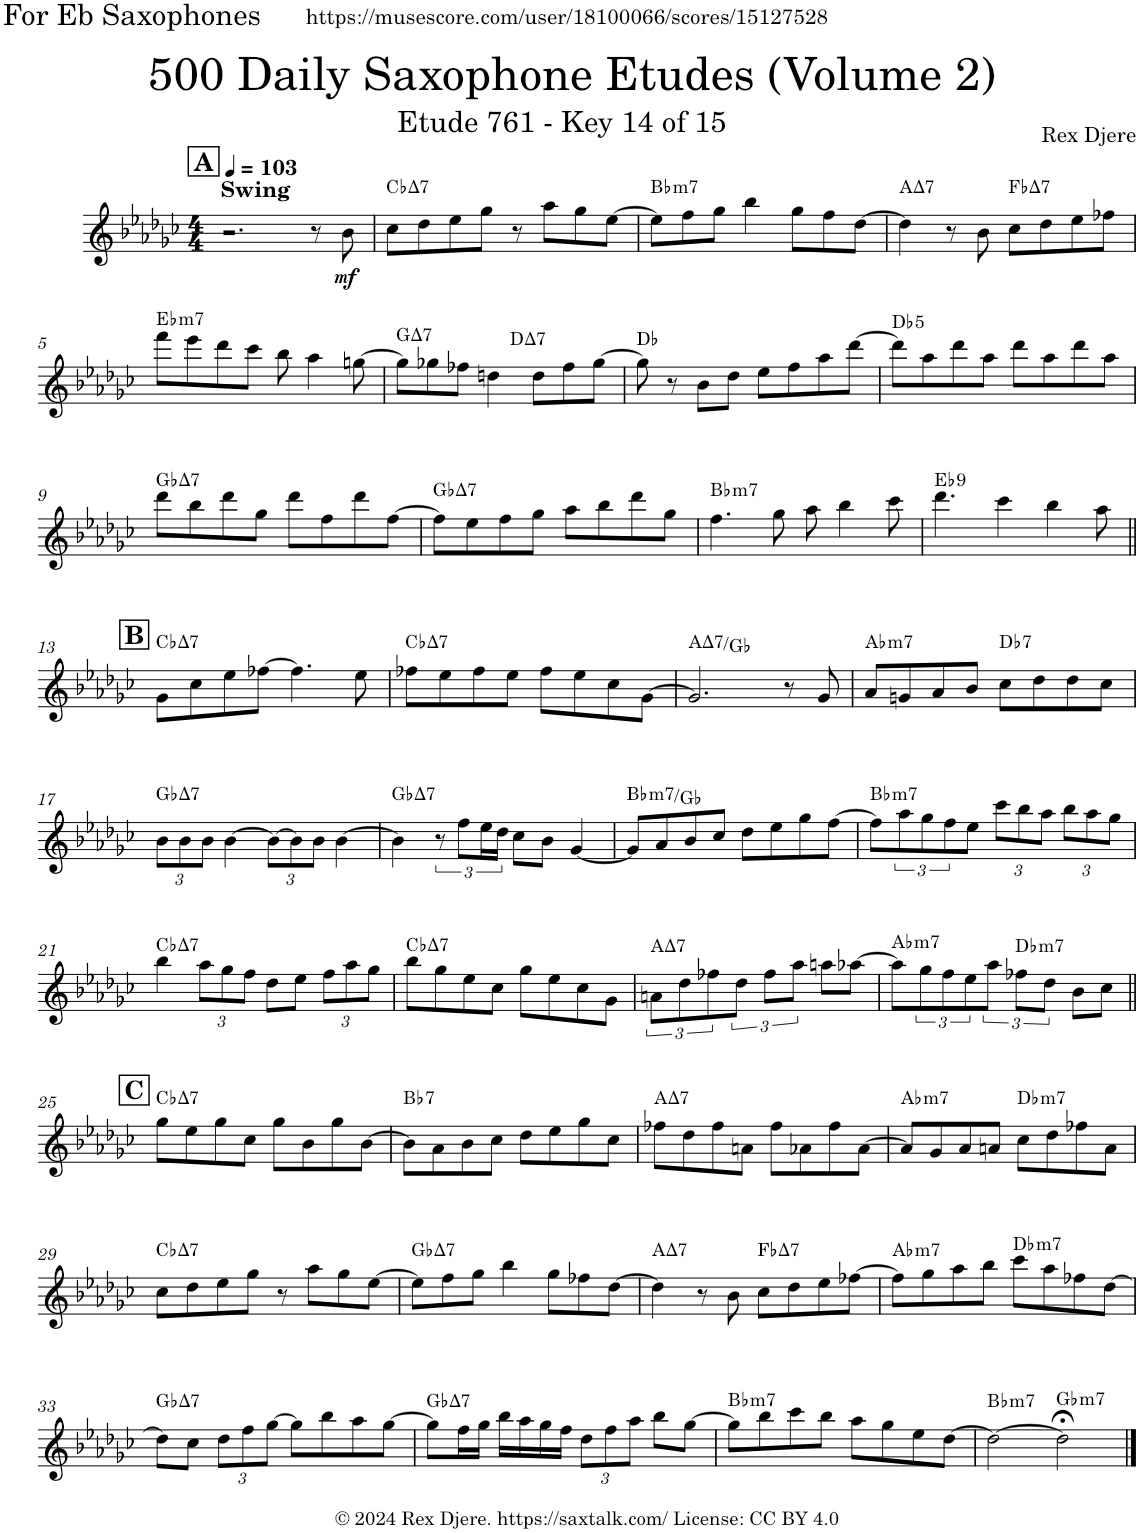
**kern	**dynam	**harte
*part1	*part1	*part1
*staff1	*staff1	*
*I"Alto Saxophone	*	*
*I'A. Sax.	*	*
*clefG2	*	*
*Trd5c9	*	*
*k[b-e-a-d-g-c-]	*	*
*M4/4	*	*
*MM103	*	*
!!LO:REH:place=s1:a:B:cj:fs=14:t=A
=1	=1	=1
!LO:TX:a:B:t=Swing	!	!
2.r	.	.
8r	.	.
!	!LO:DY:b	!
8b-\	mf	.
=2	=2	=2
!	!	!LO:H:kt=7
8cc-\L	.	Cb:maj7
8dd-\	.	.
8ee-\	.	.
8gg-\J	.	.
8r	.	.
8aa-\L	.	.
8gg-\	.	.
[8ee-\J	.	.
=3	=3	=3
!	!	!LO:H:kt=m7
8ee-\L]	.	Bb:min7
8ff\	.	.
8gg-\J	.	.
4bb-\	.	.
8gg-\L	.	.
8ff\	.	.
[8dd-\J	.	.
=4	=4	=4
!	!	!LO:H:kt=7
4dd-\]	.	A:maj7
8r	.	.
8b-\	.	.
!	!	!LO:H:kt=7
8cc-\L	.	Fb:maj7
8dd-\	.	.
8ee-\	.	.
8ff-X\J	.	.
!!LO:LB:g=z
=5	=5	=5
!	!	!LO:H:kt=m7
8fff\L	.	Eb:min7
8eee-\	.	.
8ddd-\	.	.
8ccc-\J	.	.
8bb-\	.	.
4aa-\	.	.
[8ggn\	.	.
=6	=6	=6
!	!	!LO:H:kt=7
*^	*	*
8gg\L]	2ryy	.	G:maj7
8gg-X\	.	.	.
8ff-X\J	.	.	.
4ddn\	.	.	.
!	!	!	!LO:H:kt=7
.	2ryy	.	D:maj7
8dd\L	.	.	.
8ff-\	.	.	.
[8gg-\J	.	.	.
*v	*v	*	*
=7	=7	=7
8gg-\]	.	Db:maj
8r	.	.
8b-\L	.	.
8dd-\J	.	.
8ee-\L	.	.
8ff\	.	.
8aa-\	.	.
[8ddd-\J	.	.
=8	=8	=8
!	!	!LO:H:kt=5
8ddd-\L]	.	Db:(1,5)
8aa-\	.	.
8ddd-\	.	.
8aa-\J	.	.
8ddd-\L	.	.
8aa-\	.	.
8ddd-\	.	.
8aa-\J	.	.
!!LO:LB:g=z
=9	=9	=9
!	!	!LO:H:kt=7
8ddd-\L	.	Gb:maj7
8bb-\	.	.
8ddd-\	.	.
8gg-\J	.	.
8ddd-\L	.	.
8ff\	.	.
8ddd-\	.	.
[8ff\J	.	.
=10	=10	=10
!	!	!LO:H:kt=7
8ff\L]	.	Gb:maj7
8ee-\	.	.
8ff\	.	.
8gg-\J	.	.
8aa-\L	.	.
8bb-\	.	.
8ddd-\	.	.
8gg-\J	.	.
=11	=11	=11
!	!	!LO:H:kt=m7
4.ff\	.	Bb:min7
8gg-\	.	.
8aa-\	.	.
4bb-\	.	.
8ccc-\	.	.
=12	=12	=12
!	!	!LO:H:kt=9
4.ddd-\	.	Eb:9
4ccc-\	.	.
4bb-\	.	.
8aa-\	.	.
!!LO:LB:g=z
!!LO:REH:place=s1:a:B:cj:fs=14:t=B
=13||	=13||	=13||
!	!	!LO:H:kt=7
8g-\L	.	Cb:maj7
8cc-\	.	.
8ee-\	.	.
[8ff-X\J	.	.
4.ff-\]	.	.
8ee-\	.	.
=14	=14	=14
!	!	!LO:H:kt=7
8ff-X\L	.	Cb:maj7
8ee-\	.	.
8ff-\	.	.
8ee-\J	.	.
8ff-\L	.	.
8ee-\	.	.
8cc-\	.	.
[8g-\J	.	.
=15	=15	=15
!	!	!LO:H:kt=7
2.g-/]	.	A:maj7/bb7
8r	.	.
8g-/	.	.
=16	=16	=16
!	!	!LO:H:kt=m7
8a-/L	.	Ab:min7
8gn/	.	.
8a-/	.	.
8b-/J	.	.
!	!	!LO:H:kt=7
8cc-\L	.	Db:7
8dd-\	.	.
8dd-\	.	.
8cc-\J	.	.
!!LO:LB:g=z
=17	=17	=17
*Xbrackettup	*	*
!	!	!LO:H:kt=7
12b-\L	.	Gb:maj7
12b-\	.	.
12b-\J	.	.
[4b-\	.	.
12b-\L_	.	.
12b-\]	.	.
12b-\J	.	.
[4b-\	.	.
=18	=18	=18
!	!	!LO:H:kt=7
4b-\]	.	Gb:maj7
*brackettup	*	*
12r	.	.
12ff\L	.	.
24ee-\L	.	.
24dd-\JJ	.	.
8cc-\L	.	.
8b-\J	.	.
[4g-/	.	.
=19	=19	=19
!	!	!LO:H:kt=m7
8g-/L]	.	Bb:min7/b6
8a-/	.	.
8b-/	.	.
8cc-/J	.	.
8dd-\L	.	.
8ee-\	.	.
8gg-\	.	.
[8ff\J	.	.
=20	=20	=20
!	!	!LO:H:kt=m7
8ff\L]	.	Bb:min7
12aa-\	.	.
12gg-\	.	.
12ff\	.	.
8ee-\J	.	.
*Xbrackettup	*	*
12ccc-\L	.	.
12bb-\	.	.
12aa-\J	.	.
12bb-\L	.	.
12aa-\	.	.
12gg-\J	.	.
!!LO:LB:g=z
=21	=21	=21
!	!	!LO:H:kt=7
4bb-\	.	Cb:maj7
12aa-\L	.	.
12gg-\	.	.
12ff\J	.	.
8dd-\L	.	.
8ee-\J	.	.
12ff\L	.	.
12aa-\	.	.
12gg-\J	.	.
=22	=22	=22
!	!	!LO:H:kt=7
8bb-\L	.	Cb:maj7
8gg-\	.	.
8ee-\	.	.
8cc-\J	.	.
8gg-\L	.	.
8ee-\	.	.
8cc-\	.	.
8g-\J	.	.
=23	=23	=23
!	!	!LO:H:kt=7
8an\L	.	A:maj7
8dd-\	.	.
8ff-X\	.	.
8dd-\J	.	.
8ff-\L	.	.
8aa-\J	.	.
8aan\L	.	.
[8aa-X\J	.	.
=24	=24	=24
!	!	!LO:H:kt=m7
8aa-\L]	.	Ab:min7
*brackettup	*	*
12gg-\	.	.
12ff\	.	.
12ee-\	.	.
8aa-\J	.	.
!	!	!LO:H:kt=m7
8ff-X\L	.	Db:min7
8dd-\J	.	.
8b-\L	.	.
8cc-\J	.	.
!!LO:LB:g=z
!!LO:REH:place=s1:a:B:cj:fs=14:t=C
=25||	=25||	=25||
!	!	!LO:H:kt=7
8gg-\L	.	Cb:maj7
8ee-\	.	.
8gg-\	.	.
8cc-\J	.	.
8gg-\L	.	.
8b-\	.	.
8gg-\	.	.
[8b-\J	.	.
=26	=26	=26
!	!	!LO:H:kt=7
8b-\L]	.	Bb:7
8a-\	.	.
8b-\	.	.
8cc-\J	.	.
8dd-\L	.	.
8ee-\	.	.
8gg-\	.	.
8cc-\J	.	.
=27	=27	=27
!	!	!LO:H:kt=7
8ff-X\L	.	A:maj7
8dd-\	.	.
8ff-\	.	.
8an\J	.	.
8ff-\L	.	.
8a-X\	.	.
8ff-\	.	.
[8a-\J	.	.
=28	=28	=28
!	!	!LO:H:kt=m7
8a-/L]	.	Ab:min7
8g-/	.	.
8a-/	.	.
8an/J	.	.
!	!	!LO:H:kt=m7
8cc-\L	.	Db:min7
8dd-\	.	.
8ff-X\	.	.
8a\J	.	.
!!LO:LB:g=z
=29	=29	=29
!	!	!LO:H:kt=7
8cc-\L	.	Cb:maj7
8dd-\	.	.
8ee-\	.	.
8gg-\J	.	.
8r	.	.
8aa-\L	.	.
8gg-\	.	.
[8ee-\J	.	.
=30	=30	=30
!	!	!LO:H:kt=7
8ee-\L]	.	Gb:maj7
8ff\	.	.
8gg-\J	.	.
4bb-\	.	.
8gg-\L	.	.
8ff-X\	.	.
[8dd-\J	.	.
=31	=31	=31
!	!	!LO:H:kt=7
4dd-\]	.	A:maj7
8r	.	.
8b-\	.	.
!	!	!LO:H:kt=7
8cc-\L	.	Fb:maj7
8dd-\	.	.
8ee-\	.	.
[8ff-X\J	.	.
=32	=32	=32
!	!	!LO:H:kt=m7
8ff-\L]	.	Ab:min7
8gg-\	.	.
8aa-\	.	.
8bb-\J	.	.
!	!	!LO:H:kt=m7
8ccc-\L	.	Db:min7
8aa-\	.	.
8ff-X\	.	.
[8dd-\J	.	.
!!LO:LB:g=z
=33	=33	=33
!	!	!LO:H:kt=7
8dd-\L]	.	Gb:maj7
8cc-\J	.	.
*Xbrackettup	*	*
12dd-\L	.	.
12ff\	.	.
[12gg-\J	.	.
8gg-\L]	.	.
8bb-\	.	.
8aa-\	.	.
[8gg-\J	.	.
=34	=34	=34
!	!	!LO:H:kt=7
8gg-\L]	.	Gb:maj7
16ff\L	.	.
16gg-\JJ	.	.
16bb-\LL	.	.
16aa-\	.	.
16gg-\	.	.
16ff\JJ	.	.
12dd-\L	.	.
12ff\	.	.
12aa-\J	.	.
8bb-\L	.	.
[8gg-\J	.	.
=35	=35	=35
!	!	!LO:H:kt=m7
8gg-\L]	.	Bb:min7
8bb-\	.	.
8ccc-\	.	.
8bb-\J	.	.
8aa-\L	.	.
8gg-\	.	.
8ee-\	.	.
[8dd-\J	.	.
=36	=36	=36
!	!	!LO:H:kt=m7
2dd-\_	.	Bb:min7
!	!	!LO:H:kt=m7
2dd-;<\]	.	Gb:min7
==	==	==
*-	*-	*-
